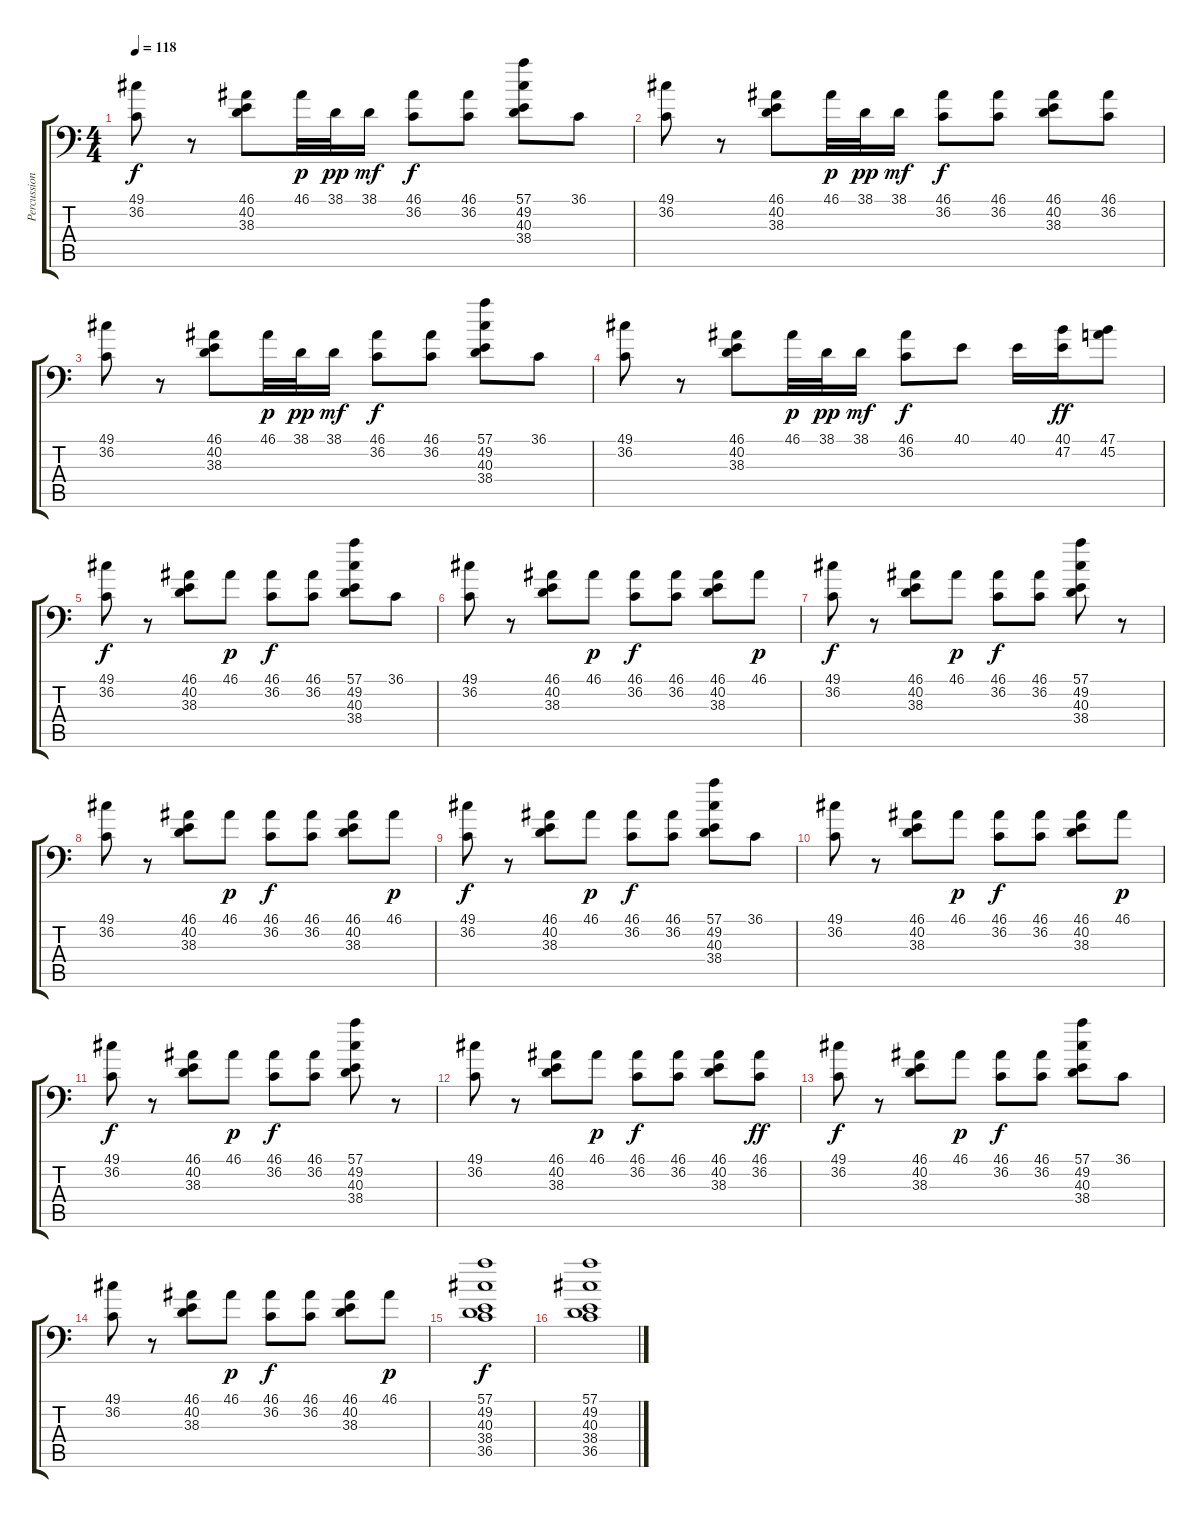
\track ("Percussion-Keith Moon" "Percussion") {instrument acousticgrandpiano}
\staff {score tabs}
\tuning (C-1 C-1 C-1 C-1 C-1 C-1) {hide}
\ts (4 4)
\tempo 118
\clef f4
\ks c
(49.1 36.2).8{dy f} r.8 (46.1 40.2 38.3).8 46.1.32{dy p} 38.1.32{dy pp} 38.1.16{dy mf} (46.1 36.2).8{dy f} (46.1 36.2).8 (57.1 49.2 40.3 38.4).8 36.1.8 |
(49.1 36.2).8 r.8 (46.1 40.2 38.3).8 46.1.32{dy p} 38.1.32{dy pp} 38.1.16{dy mf} (46.1 36.2).8{dy f} (46.1 36.2).8 (46.1 40.2 38.3).8 (46.1 36.2).8 |
(49.1 36.2).8 r.8 (46.1 40.2 38.3).8 46.1.32{dy p} 38.1.32{dy pp} 38.1.16{dy mf} (46.1 36.2).8{dy f} (46.1 36.2).8 (57.1 49.2 40.3 38.4).8 36.1.8 |
(49.1 36.2).8 r.8 (46.1 40.2 38.3).8 46.1.32{dy p} 38.1.32{dy pp} 38.1.16{dy mf} (46.1 36.2).8{dy f} 40.1.8 40.1.16 (40.1 47.2).16{dy ff} (47.1 45.2).8 |
(49.1 36.2).8{dy f} r.8 (46.1 40.2 38.3).8 46.1.8{dy p} (46.1 36.2).8{dy f} (46.1 36.2).8 (57.1 49.2 40.3 38.4).8 36.1.8 |
(49.1 36.2).8 r.8 (46.1 40.2 38.3).8 46.1.8{dy p} (46.1 36.2).8{dy f} (46.1 36.2).8 (46.1 40.2 38.3).8 46.1.8{dy p} |
(49.1 36.2).8{dy f} r.8 (46.1 40.2 38.3).8 46.1.8{dy p} (46.1 36.2).8{dy f} (46.1 36.2).8 (57.1 49.2 40.3 38.4).8 r.8 |
(49.1 36.2).8 r.8 (46.1 40.2 38.3).8 46.1.8{dy p} (46.1 36.2).8{dy f} (46.1 36.2).8 (46.1 40.2 38.3).8 46.1.8{dy p} |
(49.1 36.2).8{dy f} r.8 (46.1 40.2 38.3).8 46.1.8{dy p} (46.1 36.2).8{dy f} (46.1 36.2).8 (57.1 49.2 40.3 38.4).8 36.1.8 |
(49.1 36.2).8 r.8 (46.1 40.2 38.3).8 46.1.8{dy p} (46.1 36.2).8{dy f} (46.1 36.2).8 (46.1 40.2 38.3).8 46.1.8{dy p} |
(49.1 36.2).8{dy f} r.8 (46.1 40.2 38.3).8 46.1.8{dy p} (46.1 36.2).8{dy f} (46.1 36.2).8 (57.1 49.2 40.3 38.4).8 r.8 |
(49.1 36.2).8 r.8 (46.1 40.2 38.3).8 46.1.8{dy p} (46.1 36.2).8{dy f} (46.1 36.2).8 (46.1 40.2 38.3).8 (46.1 36.2).8{dy ff} |
(49.1 36.2).8{dy f} r.8 (46.1 40.2 38.3).8 46.1.8{dy p} (46.1 36.2).8{dy f} (46.1 36.2).8 (57.1 49.2 40.3 38.4).8 36.1.8 |
(49.1 36.2).8 r.8 (46.1 40.2 38.3).8 46.1.8{dy p} (46.1 36.2).8{dy f} (46.1 36.2).8 (46.1 40.2 38.3).8 46.1.8{dy p} |
(57.1 49.2 40.3 38.4 36.5).1{dy f} |
(57.1 49.2 40.3 38.4 36.5).1
